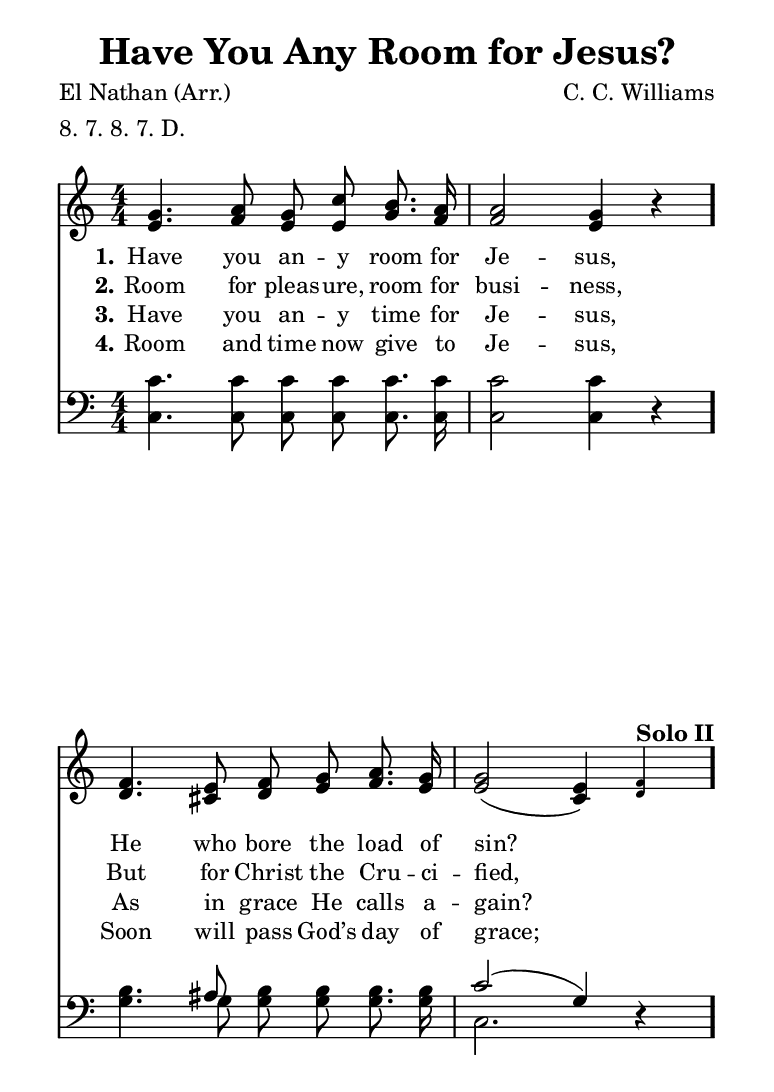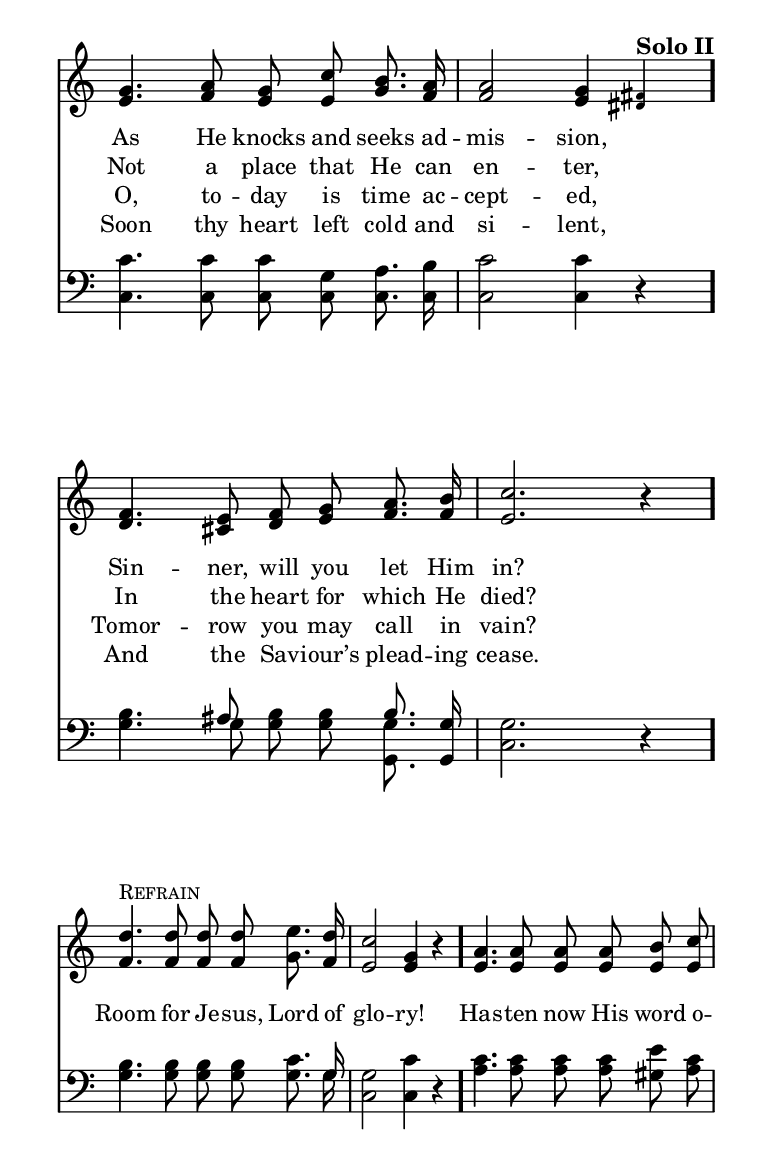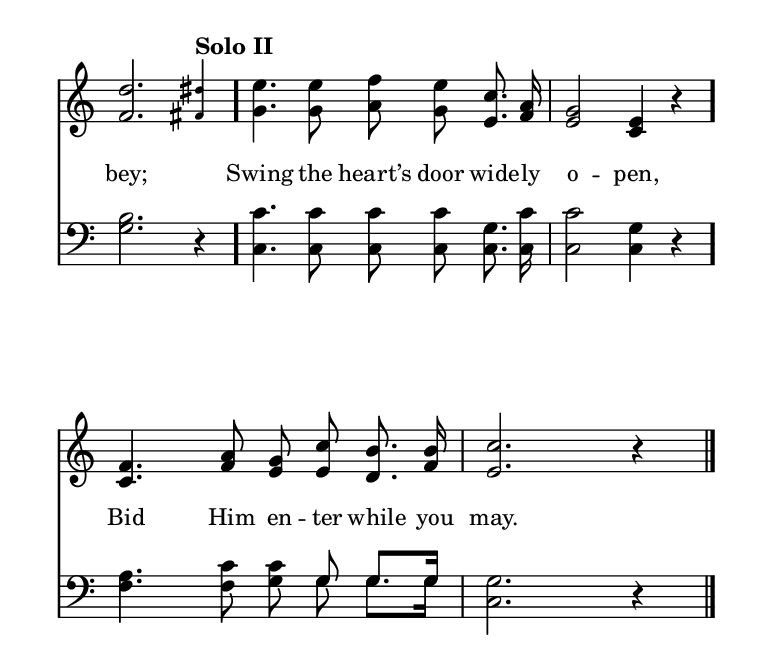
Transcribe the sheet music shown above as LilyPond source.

\include "common/global.ily"
\paper {
  \include "common/paper.ily"
  systems-per-page = #(cond (is-eogsized 5) (#t #f))
}

\header{
  hymnnumber = "92"
  title = "Have You Any Room for Jesus?"
  tunename = ""
  meter = "8. 7. 8. 7. D."
  poet = "El Nathan (Arr.)"
  composer = "C. C. Williams"
  %copyright = ""
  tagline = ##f
}

% for fermata in MIDI
ta = { \tempo 4=80 }
tb = { \tempo 4=40 }

patternAA = { c4. c8 c8 c8 c8. c16 | c2 c4 c4 }
patternAB = { c4. c8 c8 c8 c8. c16 | c2.   c4 }
patternAC = { c4. c8 c8 c8 c8  c8  | c2.   c4 }

global = {
  \include "common/overrides.ily"
  \override Staff.TimeSignature.style = #'numbered
  \time 4/4
  \override Score.MetronomeMark.transparent = ##t % hide all fermata changes too
  \ta
  \key c \major
  %\partial 4
  \autoBeamOff
}

notesSoprano = {
\global
\relative c'' {

  \changePitch \patternAA { g a g c b a | a g r }
  f4. e8 f8 g8 a8. g16 | g2( e4) r4
  g4. a8 g8 c8 b8. a16 | a2 g4 r4
  \changePitch \patternAB { f e f g a b | c r }

  << s^\markup { \small \caps "Refrain" }
  \changePitch \patternAA { d d d d e d | c g r } >>
  a4. a8 a8 a8 b8 c8 | d2. r4
  \changePitch \patternAA { e e f e c a | g e r }
  \changePitch \patternAB { f a g c b b | c r }

  \bar "|."

}
}

notesAlto = {
\global
\relative e' {

  \changePitch \patternAA { e f e e g f | f e r }
  d4. cis8 d8 e8 f8. e16 | e2( c4) \once \override NoteHead.font-size = #-4 << f4 d4 >>
  e4. f8 e8 e8 g8. f16 | f2 e4 \once \override NoteHead.font-size = #-4 << fis4 dis4 >>
  \changePitch \patternAB { d cis d e f f | e r }

  \changePitch \patternAA { f f f f g f | e e r }
  e4. e8 e8 e8 e8 e8 | f2. \once \override NoteHead.font-size = #-4 << dis'4 fis,4 >>
  \changePitch \patternAA { g g a g e f | e c r }
  \changePitch \patternAB { c f e e d f | e r }

}
}

notesTenor = {
\global
\relative a {

  \changePitch \patternAA { c c c c c c | c c r }
  \changePitch \patternAA { b ais b b b b | c( g) r }
  \changePitch \patternAA { c c c g a b | c c r }
  \changePitch \patternAB { b ais b b b g | g r }

  \changePitch \patternAA { b b b b c g | g c r }
  \changePitch \patternAC { c c c c e c | b r }
  \changePitch \patternAA { c c c c g c | c g r }
  \changePitch \patternAB { a c c g g g | g r }

}
}

notesBass = {
\global
\relative f {

  \changePitch \patternAA { c c c c c c | c c r }
  \changePitch \patternAB { g' g g g g g | c, r }
  \changePitch \patternAA { c c c c c c | c c r }
  \changePitch \patternAB { g' g g g < g g, > g, c r }

  \changePitch \patternAA { g' g g g g g | c, c r }
  \changePitch \patternAC { a' a a a gis a | g r }
  \changePitch \patternAA { c, c c c c c | c c r }
  \changePitch \patternAB { f f g g g g | c, r }

}
}

Refrain = \lyricmode {

Room for Je -- sus, Lord of glo -- ry! \bar "."
Has -- ten now His word o -- bey; \bar "."
Swing the heart’s door wide -- ly o -- pen, \bar "."
Bid Him en -- ter while you may. \bar "."

}

wordsA = \lyricmode {
\set stanza = "1."

Have you an -- y room for Je -- sus, \bar "."
He who bore the load of sin? \bar "."
As He knocks and seeks ad -- mis -- sion, \bar "."
Sin -- ner, will you let Him in? \bar "."

}

wordsB = \lyricmode {
\set stanza = "2."

Room for pleas -- ure, room for busi -- ness,
But for Christ the Cru -- ci -- fied,
Not a place that He can en -- ter,
In the heart for which He died?

\Refrain

}

wordsC = \lyricmode {
\set stanza = "3."

Have you an -- y time for Je -- sus,
As in grace He calls a -- gain?
O, to -- day is time ac -- cept -- ed,
% XXX the "To" in "To -- mor -- row" is supposed to go with the grace notes
Tomor -- row you may call in vain?

}

wordsD = \lyricmode {
\set stanza = "4."

Room and time now give to Je -- sus,
Soon will pass God’s day of grace;
Soon thy heart left cold and si -- lent,
And the Sav -- iour’s plead -- ing cease.

}

\score {
  \context ChoirStaff <<
    \context Staff = upper <<
      \set ChoirStaff.systemStartDelimiter = #'SystemStartBar
      \partcombine #'(2 . 9) \notesSoprano \notesAlto
      \context NullVoice = sopranos { \voiceOne << \notesSoprano >> }
      \context NullVoice = altos { \voiceTwo << \notesAlto >> }
      \context Lyrics = one   \lyricsto sopranos \wordsA
      \context Lyrics = two   \lyricsto sopranos \wordsB
      \context Lyrics = three \lyricsto sopranos \wordsC
      \context Lyrics = four  \lyricsto sopranos \wordsD
    >>
    \context Staff = men <<
      \clef bass
      \partcombine #'(2 . 9) \notesTenor \notesBass
      \context NullVoice = tenors { \voiceOne << \notesTenor >> }
      \context NullVoice = basses { \voiceTwo << \notesBass >> }
    >>
  >>
  \layout {
    \include "common/layout.ily"
  }
  \midi{
    \include "common/midi.ily"
  }
}

\version "2.19.49"  % necessary for upgrading to future LilyPond versions.

% vi:set et ts=2 sw=2 ai nocindent syntax=lilypond:
